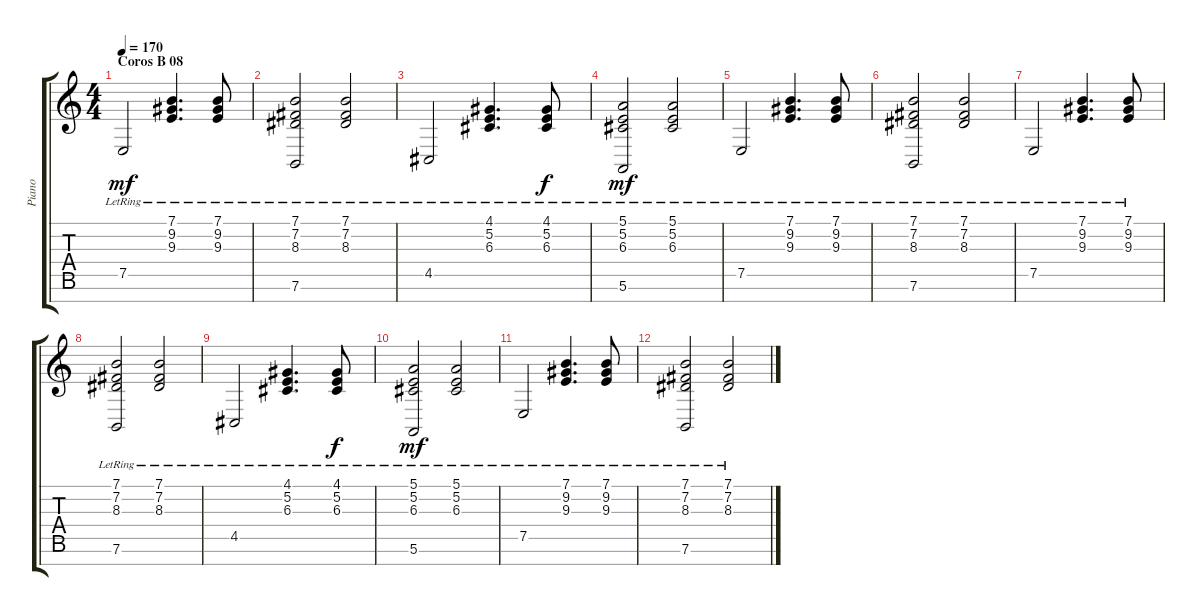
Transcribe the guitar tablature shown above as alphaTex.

\track ("Piano" "Piano") {instrument acousticgrandpiano}
\staff {score tabs}
\tuning (E4 B3 G3 D3 A2 E2 B1) {hide}
\ts (4 4)
\section ("" "Coros B 08")
\tempo 170
\clef g2
\ks c
7.5{lr}.2{dy mf volume 9} (7.1{lr} 9.2{lr} 9.3{lr}).4{d} (7.1{lr} 9.2{lr} 9.3{lr}).8 |
(7.1{lr} 7.2{lr} 8.3{lr} 7.6{lr}).2 (7.1{lr} 7.2{lr} 8.3{lr}).2 |
4.5{lr}.2 (4.1{lr} 5.2{lr} 6.3{lr}).4{d} (4.1{lr} 5.2{lr} 6.3{lr}).8{dy f} |
(5.1{lr} 5.2{lr} 6.3{lr} 5.6{lr}).2{dy mf} (5.1{lr} 5.2{lr} 6.3{lr}).2 |
7.5{lr}.2{volume 5} (7.1{lr} 9.2{lr} 9.3{lr}).4{d} (7.1{lr} 9.2{lr} 9.3{lr}).8 |
(7.1{lr} 7.2{lr} 8.3{lr} 7.6{lr}).2 (7.1{lr} 7.2{lr} 8.3{lr}).2 |
7.5{lr}.2 (7.1{lr} 9.2{lr} 9.3{lr}).4{d} (7.1{lr} 9.2{lr} 9.3{lr}).8 |
(7.1{lr} 7.2{lr} 8.3{lr} 7.6{lr}).2 (7.1{lr} 7.2{lr} 8.3{lr}).2 |
4.5{lr}.2{volume 0} (4.1{lr} 5.2{lr} 6.3{lr}).4{d} (4.1{lr} 5.2{lr} 6.3{lr}).8{dy f} |
(5.1{lr} 5.2{lr} 6.3{lr} 5.6{lr}).2{dy mf} (5.1{lr} 5.2{lr} 6.3{lr}).2 |
7.5{lr}.2 (7.1{lr} 9.2{lr} 9.3{lr}).4{d} (7.1{lr} 9.2{lr} 9.3{lr}).8 |
(7.1{lr} 7.2{lr} 8.3{lr} 7.6{lr}).2 (7.1{lr} 7.2{lr} 8.3{lr}).2
